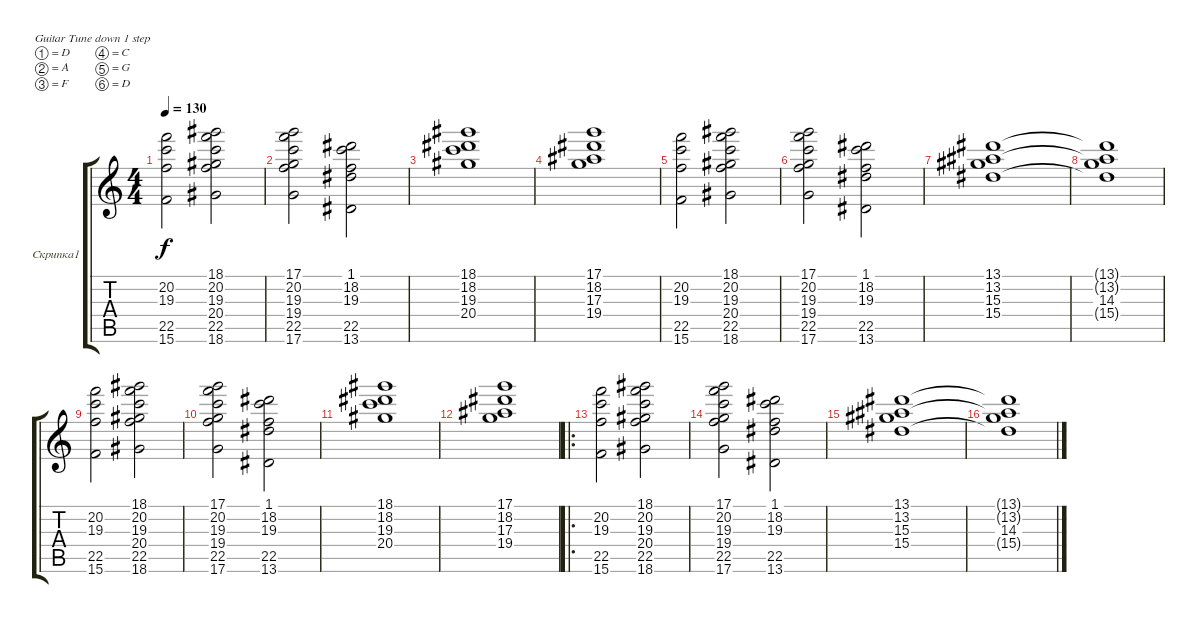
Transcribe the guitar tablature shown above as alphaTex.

\defaultSystemsLayout 4
\bracketExtendMode groupsimilarinstruments
\firstSystemTrackNameOrientation horizontal
\otherSystemsTrackNameOrientation horizontal
\track ("Скрипка1" "Скрипка1") {instrument electricguitarclean}
\staff {score tabs}
\tuning (D4 A3 F3 C3 G2 D2)
\ts (4 4)
\tempo 130
\clef g2
\scale
0.333333
\ks c
(20.2 19.3 22.5 15.6).2{dy f} (18.1 20.2 19.3 20.4 22.5 18.6).2 |
\scale
0.333333 (17.1 20.2 19.3 19.4 22.5 17.6).2 (1.1 18.2 19.3 22.5 13.6).2 |
\scale
0.333333 (18.1 18.2 19.3 20.4).1 |
\scale
0.333333 (17.1 18.2 17.3 19.4).1 |
\scale
0.333333 (20.2 19.3 22.5 15.6).2 (18.1 20.2 19.3 20.4 22.5 18.6).2 |
\scale
0.333333 (17.1 20.2 19.3 19.4 22.5 17.6).2 (1.1 18.2 19.3 22.5 13.6).2 |
\scale
0.333333 (13.1 13.2 15.3 15.4).1 |
\scale
0.333333 (13.1{t} 13.2{t} 14.3 15.4{t}).1 |
\scale
0.333333 (20.2 19.3 22.5 15.6).2 (18.1 20.2 19.3 20.4 22.5 18.6).2 |
\scale
0.333333 (17.1 20.2 19.3 19.4 22.5 17.6).2 (1.1 18.2 19.3 22.5 13.6).2 |
\scale
0.333333 (18.1 18.2 19.3 20.4).1 |
\scale
0.333333 (17.1 18.2 17.3 19.4).1 |
\ro
\scale
0.333333 (20.2 19.3 22.5 15.6).2 (18.1 20.2 19.3 20.4 22.5 18.6).2 |
\scale
0.333333 (17.1 20.2 19.3 19.4 22.5 17.6).2 (1.1 18.2 19.3 22.5 13.6).2 |
\scale
0.333333 (13.1 13.2 15.3 15.4).1 |
\scale
0.333333 (13.1{t} 13.2{t} 14.3 15.4{t}).1
